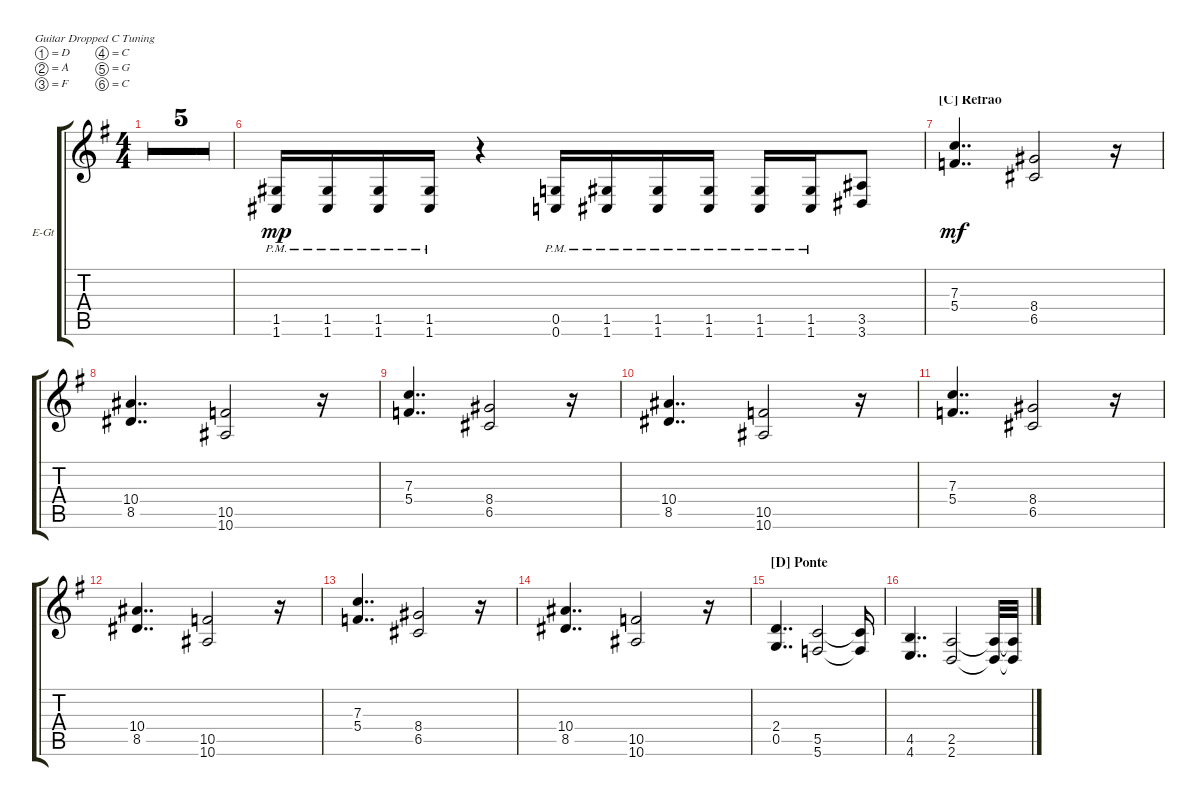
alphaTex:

\defaultSystemsLayout 4
\bracketExtendMode groupsimilarinstruments
\firstSystemTrackNameOrientation horizontal
\otherSystemsTrackNameOrientation horizontal
\track ("Electric Guitar" "E-Gt") {multiBarRest instrument electricguitarclean}
\staff {score tabs}
\tuning (D4 A3 F3 C3 G2 C2)
\ts (4 4)
\tempo 80
\clef g2
\ks g
|
|
|
|
|
(1.6{pm} 1.5{pm}).16{dy mp} (1.6{pm} 1.5{pm}).16 (1.6{pm} 1.5{pm}).16 (1.6{pm} 1.5{pm}).16 r.4 (0.6{pm} 0.5{pm}).16 (1.6{pm} 1.5{pm}).16 (1.6{pm} 1.5{pm}).16 (1.6{pm} 1.5{pm}).16 (1.6{pm} 1.5{pm}).16 (1.6{pm} 1.5{pm}).16 (3.6 3.5).8 |
\section ("C" "Refrão")
(7.3 5.4).4{dd dy mf} (8.4 6.5).2 r.16 |
(10.4 8.5).4{dd} (10.5 10.6).2 r.16 |
(7.3 5.4).4{dd} (8.4 6.5).2 r.16 |
(10.4 8.5).4{dd} (10.5 10.6).2 r.16 |
(7.3 5.4).4{dd} (8.4 6.5).2 r.16 |
(10.4 8.5).4{dd} (10.5 10.6).2 r.16 |
(7.3 5.4).4{dd} (8.4 6.5).2 r.16 |
(10.4 8.5).4{dd} (10.5 10.6).2 r.16 |
\section ("D" "Ponte")
(0.5 2.4).4{dd} (5.6 5.5).2 (5.6{t} 5.5{t}).16 |
(4.6 4.5).4{dd} (2.6 2.5).2 (2.6{t} 2.5{t}).32 (2.6{t} 2.5{t}).32
